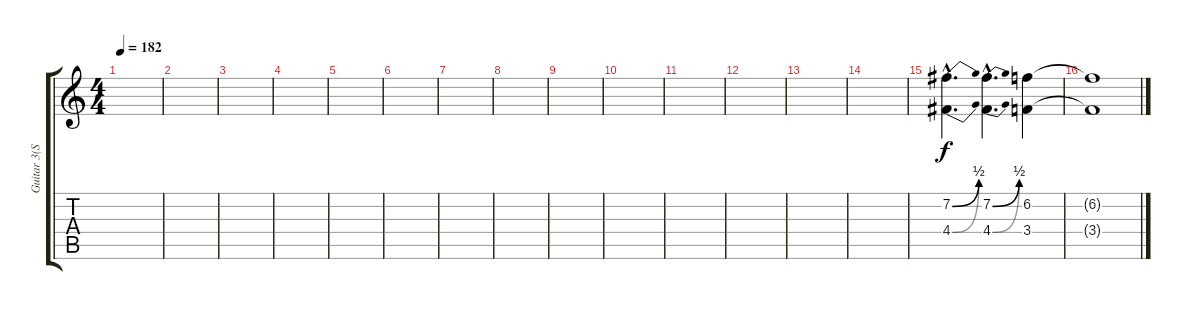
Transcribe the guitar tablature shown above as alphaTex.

\track ("Guitar 3(Solo)" "Guitar 3(S") {instrument overdrivenguitar}
\staff {score tabs}
\tuning (E4 B3 G3 D3 A2 D2) {hide}
\ts (4 4)
\tempo 182
\clef g2
\ks c
|
|
|
|
|
|
|
|
|
|
|
|
|
|
(7.2{be (bend 0 0 60 2) hac} 4.4{be (bend 0 0 60 2) hac}).4{d volume 16 instrument overdrivenguitar} (7.2{be (bend 0 0 60 2) hac} 4.4{be (bend 0 0 60 2) hac}).4{d} (6.2 3.4).4 |
(6.2{t} 3.4{t}).1
